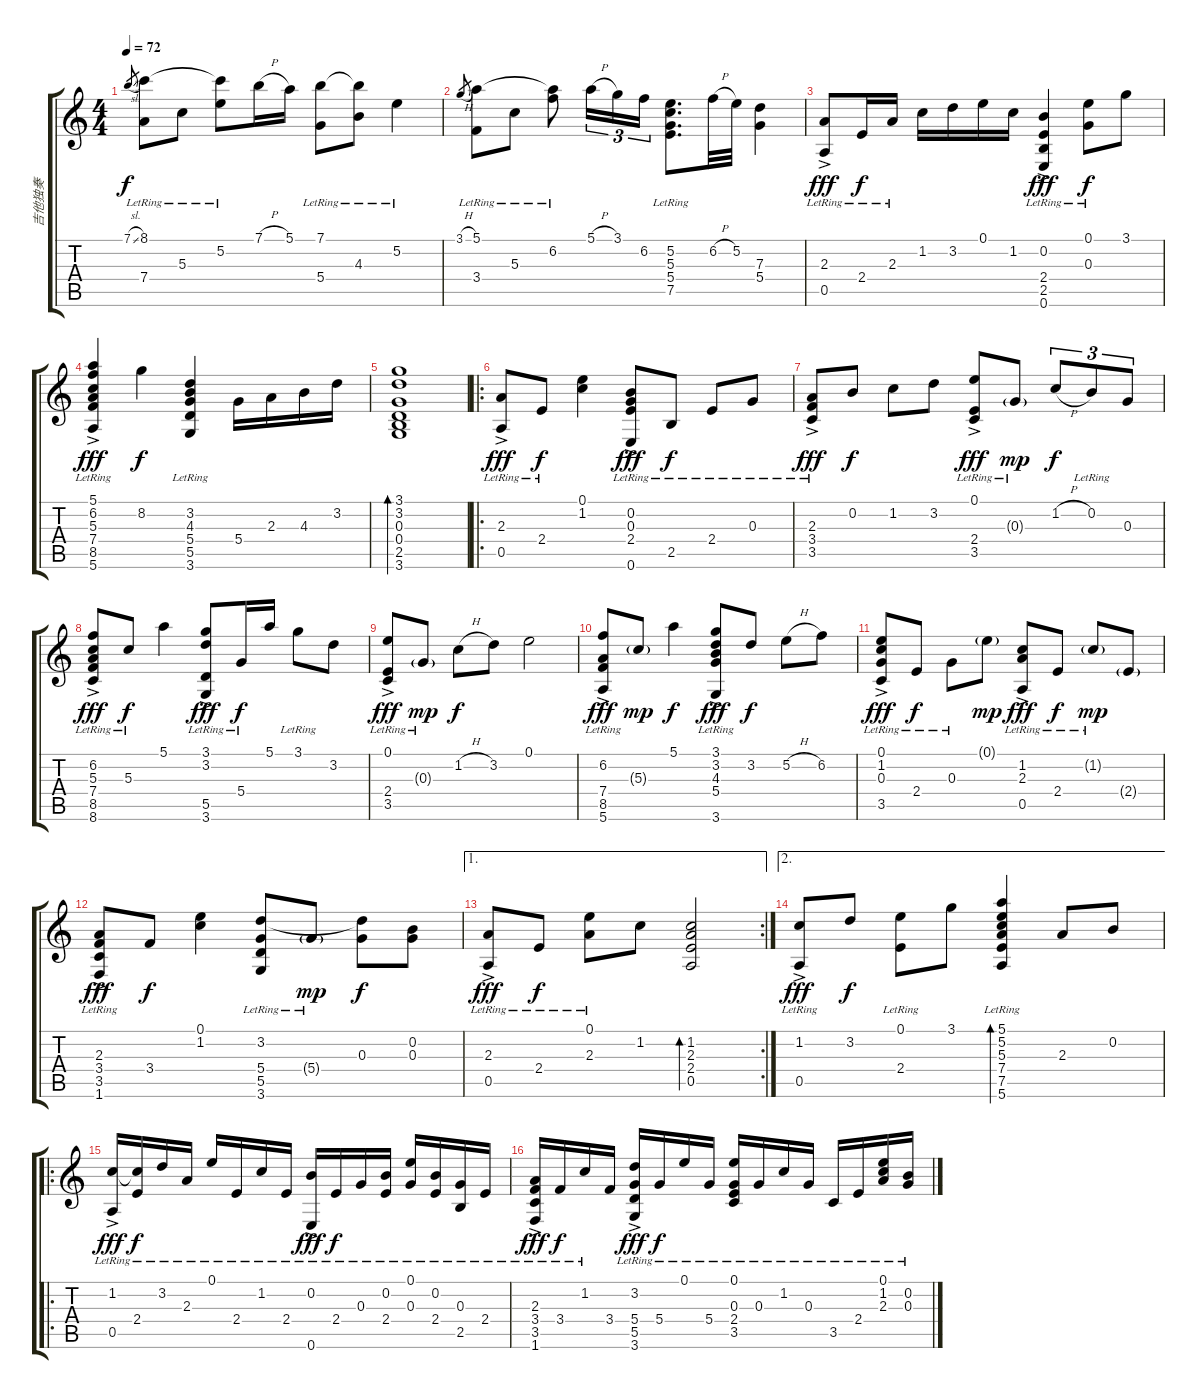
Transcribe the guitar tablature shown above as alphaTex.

\track ("吉他独奏" "吉他独奏") {instrument acousticguitarnylon}
\staff {score tabs}
\tuning (E4 B3 G3 D3 A2 E2) {hide}
\ts (4 4)
\tempo 72
\clef g2
\ks c
7.1{sl}.8{gr dy f instrument acousticguitarnylon} (8.1 7.4{lr}).8 5.3{lr}.8 (8.1{t} 5.2{lr}).8 7.1{h}.16 5.1.16 (7.1 5.4{lr}).8 (7.1{t} 4.3{lr}).8 5.2{lr}.4 |
3.1{h}.8{gr} (5.1 3.4{lr}).8 5.3{lr}.8 (5.1{t} 6.2{lr}).8 5.1{h}.16{tu (3 2)} 3.1.16{tu (3 2)} 6.2.16{tu (3 2)} (5.2{lr} 5.3{lr} 5.4{lr} 7.5{lr}).8{d} 6.2{h}.32 5.2.32 (7.3 5.4).4 |
(2.3 0.5{ac lr}).8{dy fff} 2.4{lr}.16{dy f} 2.3{lr}.16 1.2.16 3.2.16 0.1.16 1.2.16 (0.2{ac lr} 2.4{ac lr} 2.5{ac lr} 0.6{ac lr}).4{dy fff} (0.1 0.3{lr}).8{dy f} 3.1.8 |
(5.1{ac lr} 6.2 5.3{ac lr} 7.4{ac lr} 8.5{lr} 5.6{ac lr}).4{dy fff} 8.2.4{dy f} (3.2{lr} 4.3{lr} 5.4{lr} 5.5{lr} 3.6{lr}).4 5.4.16 2.3.16 4.3.16 3.2.16 |
(3.1 3.2 0.3 0.4 2.5 3.6).1{bd 240} |
\ro
(2.3{lr} 0.5{ac lr}).8{dy fff} 2.4{lr}.8{dy f} (0.1 1.2).4 (0.2{lr} 0.3{lr} 2.4{lr} 0.6{ac lr}).8{dy fff} 2.5{lr}.8{dy f} 2.4{lr}.8 0.3{lr}.8 |
(2.3{lr} 3.4{lr} 3.5{ac lr}).8{dy fff} 0.2.8{dy f} 1.2.8 3.2.8 (0.1{lr} 2.4{lr} 3.5{ac lr}).8{dy fff} 0.3{g lr}.8{dy mp} 1.2{h}.8{tu (3 2) dy f} 0.2{lr}.8{tu (3 2)} 0.3.8{tu (3 2)} |
(6.2{lr} 5.3 7.4{lr} 8.5{ac lr} 8.6{ac lr}).8{dy fff} 5.3{lr}.8{dy f} 5.1.4 (3.1{lr} 3.2{lr} 5.5{ac lr} 3.6{ac lr}).8{dy fff} 5.4{lr}.16{dy f} 5.1.16 3.1{lr}.8 3.2.8 |
(0.1{lr} 2.4{lr} 3.5{ac lr}).8{dy fff} 0.3{g lr}.8{dy mp} 1.2{h}.8{dy f} 3.2.8 0.1.2 |
(6.2{lr} 7.4{ac lr} 8.5{ac lr} 5.6{ac lr}).8{dy fff} 5.3{g}.8{dy mp} 5.1.4{dy f} (3.1{lr} 3.2{lr} 4.3{lr} 5.4{ac lr} 3.6{ac lr}).8{dy fff} 3.2.8{dy f} 5.2{h}.8 6.2.8 |
(0.1{lr} 1.2{lr} 0.3 3.5{ac lr}).8{dy fff} 2.4{lr}.8{dy f} 0.3{lr}.8 0.1{g}.8{dy mp} (1.2{lr} 2.3{lr} 0.5{ac lr}).8{dy fff} 2.4{lr}.8{dy f} 1.2{g lr}.8{dy mp} 2.4{g}.8 |
(2.3{lr} 3.4 3.5{ac lr} 1.6{ac lr}).8{dy fff} 3.4.8{dy f} (0.1 1.2).4 (3.2{lr} 5.4{lr} 5.5{lr} 3.6{lr}).8 5.4{g lr}.8{dy mp} (3.2{t} 0.3).8{dy f} (0.2 0.3).8 |
\ae 1
\rc 2
(2.3{lr} 0.5{ac lr}).8{dy fff} 2.4{lr}.8{dy f} (0.1{lr} 2.3{lr}).8 1.2.8 (1.2 2.3 2.4 0.5).2{bd 240} |
\ae 2
(1.2 0.5{ac lr}).8{dy fff} 3.2.8{dy f} (0.1 2.4{lr}).8 3.1.8 (5.1{lr} 5.2{lr} 5.3 7.4{lr} 7.5{lr} 5.6{lr}).4{bd 240} 2.3.8 0.2.8 |
\ro
(1.2 0.5{ac lr}).16{dy fff volume 16} (1.2{t} 2.4{lr}).16{dy f} 3.2{lr}.16 2.3{lr}.16 0.1{lr}.16 2.4{lr}.16 1.2{lr}.16 2.4{lr}.16 (0.2{lr} 0.6{ac lr}).16{dy fff} 2.4{lr}.16{dy f} 0.3{lr}.16 (0.2{lr} 2.4{lr}).16 (0.1{lr} 0.3{lr}).16 (0.2{lr} 2.4{lr}).16 (0.3{lr} 2.5{lr}).16 2.4{lr}.16 |
(2.3{lr} 3.4 3.5{ac lr} 1.6{ac lr}).16{dy fff} 3.4{lr}.16{dy f} 1.2{lr}.16 3.4.16 (3.2{lr} 5.4 5.5{ac lr} 3.6{ac lr}).16{dy fff} 5.4{lr}.16{dy f} 0.1{lr}.16 5.4{lr}.16 (0.1{lr} 0.3 2.4{lr} 3.5{lr}).16 0.3{lr}.16 1.2{lr}.16 0.3{lr}.16 3.5{lr}.16 2.4{lr}.16 (0.1{lr} 1.2{lr} 2.3).16 (0.2 0.3{lr}).16
